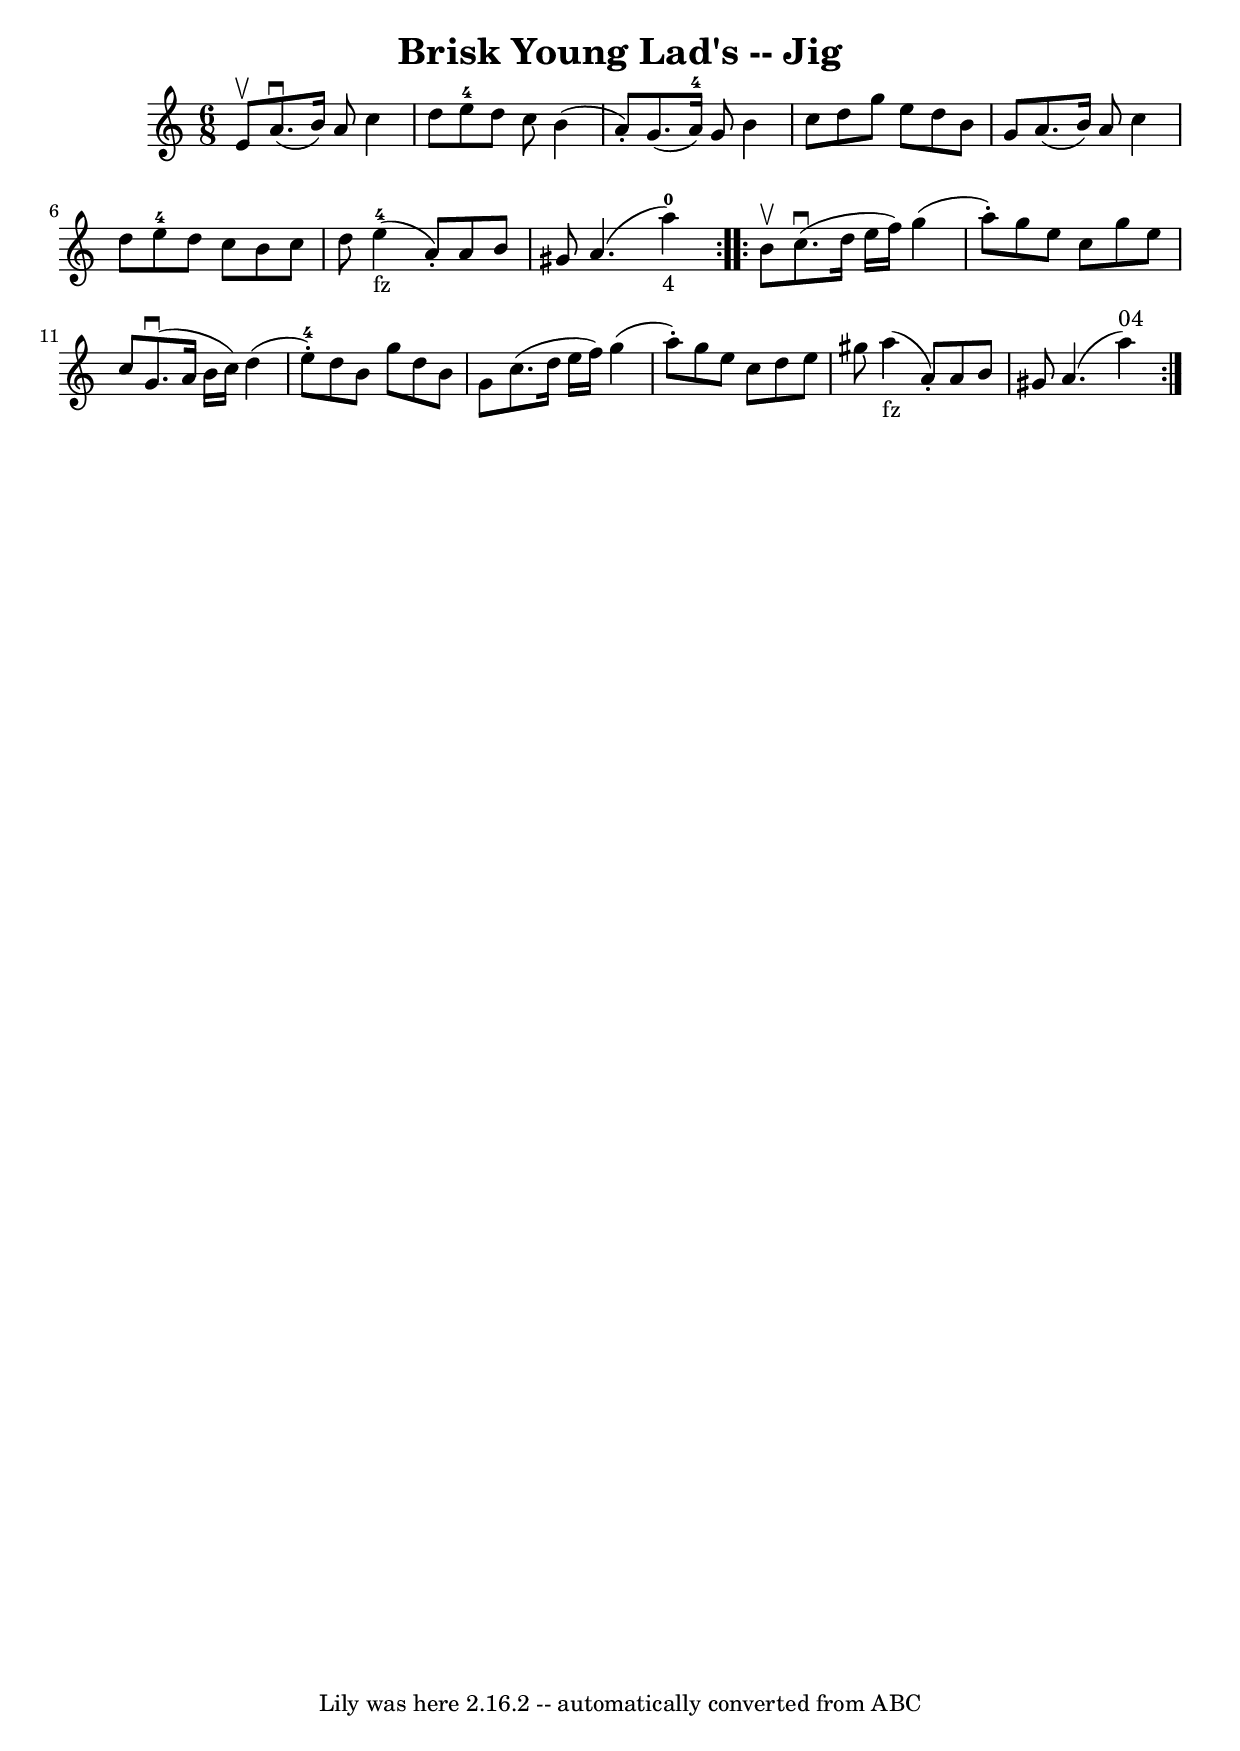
\version "2.16.2"
\include "Mammoth.ily"
\header {
  %% book = "Ryan's Mammoth Collection."
  crossRefNumber = "1"
  footnotes = ""
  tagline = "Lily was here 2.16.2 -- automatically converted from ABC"
  title = "Brisk Young Lad's -- Jig"

}
voicedefault =  {



  \repeat volta 2 {

    \time 6/8 
    \key a \minor     e'8^\upbow  |
    a'8.^\downbow(b'16)        a'8 c''4 d''8   |
    e''8-4 d''8 c''8 b'4 (a'8-.)  |
    g'8. (a'16-4) g'8 b'4 c''8  |
    d''8 g''8       e''8 d''8 b'8 g'8   |
    a'8. (b'16) a'8 c''4         d''8   |
    e''8-4 d''8 c''8 b'8 c''8 d''8  |
         e''4_"fz"-4(a'8-.) a'8 b'8 gis'8   |
    a'4. (a''4-0_"4") 
  } 
  \repeat volta 2 {     b'8^\upbow  |
    c''8.^\downbow(     d''16 e''16 f''16) g''4 (a''8-.)  |
    g''8 e''8         c''8 g''8 e''8 c''8   |
    g'8.^\downbow(a'16 b'16         c''16) d''4 (e''8-4-.)  |
    d''8 b'8 g''8 d''8         b'8 g'8   |
    c''8. (d''16 e''16 f''16) g''4 (a''8-.) |
    g''8 e''8 c''8 d''8 e''8 gis''8  |
         a''4_"fz"(a'8-.) a'8 b'8 gis'8   |
    a'4. (a''4^"04")   
  }   

}

\score{
  <<

    \context Staff="default"
    {
      \voicedefault 
      
    }

  >>
  \layout {
    
  }
  \midi {
  }

}
